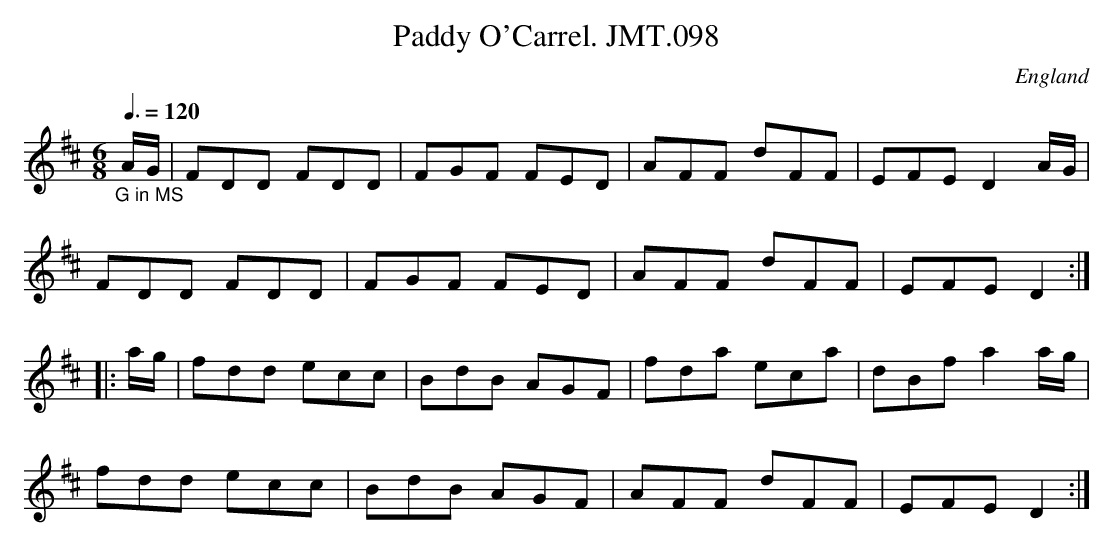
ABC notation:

X:1
T:Paddy O'Carrel. JMT.098
M:6/8
L:1/8
Q:3/8=120
O:England
K:D major
"_G in MS"A/G/|FDD FDD|FGF FED|AFF dFF|EFED2A/G/|!
FDD FDD|FGF FED|AFF dFF|EFED2:|!
|:a/g/|fdd ecc|BdB AGF|fda eca|dBf a2a/g/|!
fdd ecc|BdB AGF|AFF dFF|EFED2:|
